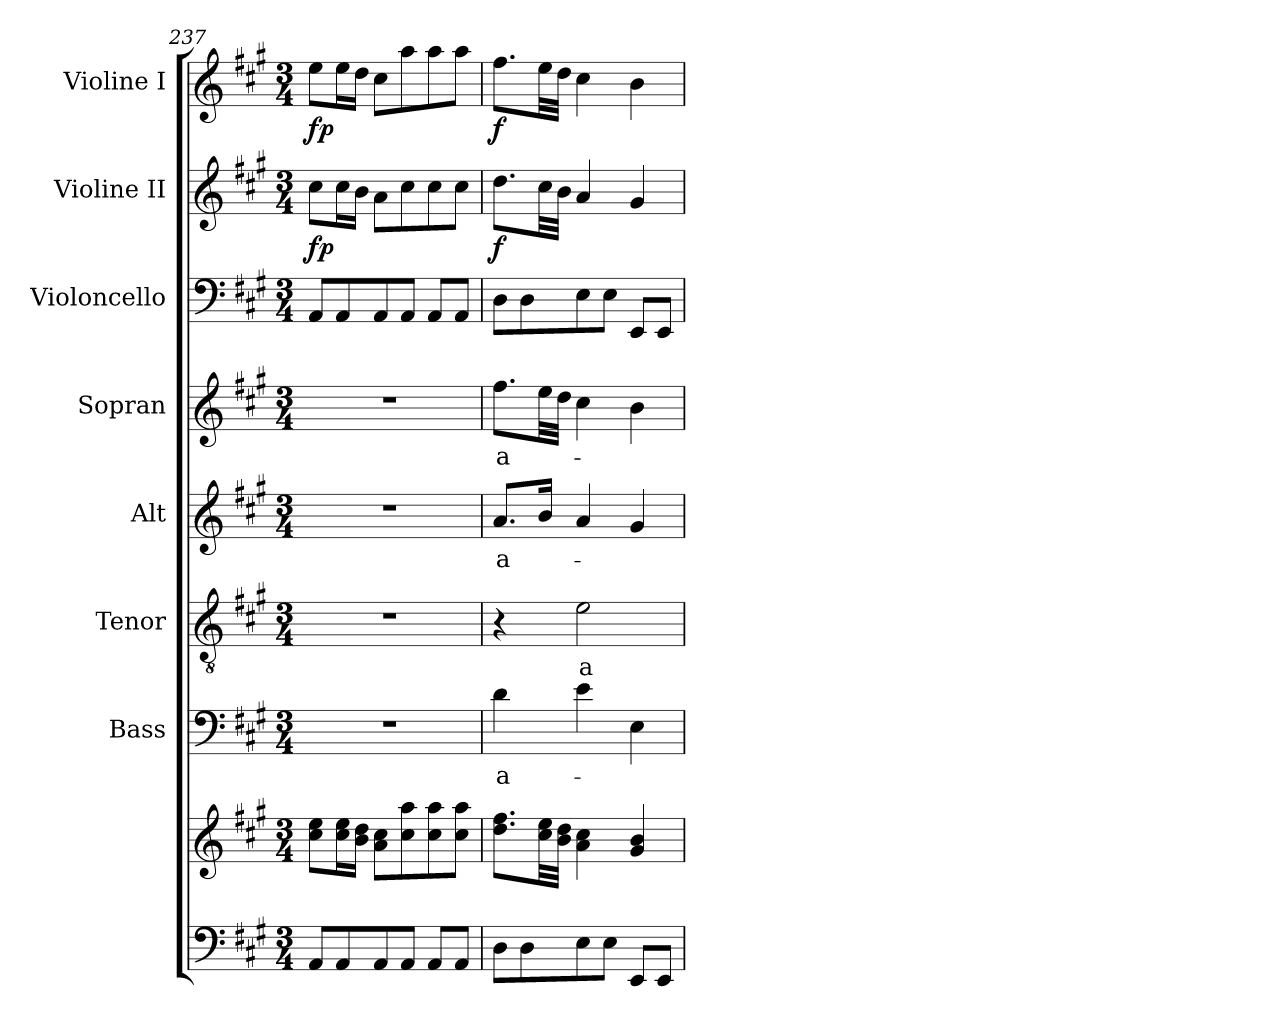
**kern	**kern	**kern	**text	**kern	**text	**kern	**text	**kern	**text	**kern	**kern	**dynam	**kern	**dynam
*part8	*part8	*part7	*part7	*part6	*part6	*part5	*part5	*part4	*part4	*part3	*part2	*part2	*part1	*part1
*staff9	*staff8	*staff7	*staff7	*staff6	*staff6	*staff5	*staff5	*staff4	*staff4	*staff3	*staff2	*staff2	*staff1	*staff1
*	*	*I"Bass	*	*I"Tenor	*	*I"Alt	*	*I"Sopran	*	*I"Violoncello	*I"Violine II	*	*I"Violine I	*
*	*	*I'B.	*	*I'T.	*	*I'A.	*	*I'S.	*	*I'Vc.	*I'Vl. II	*	*I'Vl. I	*
*clefF4	*clefG2	*clefF4	*	*clefGv2	*	*clefG2	*	*clefG2	*	*clefF4	*clefG2	*	*clefG2	*
*	*	*	*	*	*	*	*	*	*	*ITrd7c12	*	*	*	*
*k[f#c#g#]	*k[f#c#g#]	*k[f#c#g#]	*	*k[f#c#g#]	*	*k[f#c#g#]	*	*k[f#c#g#]	*	*k[f#c#g#]	*k[f#c#g#]	*	*k[f#c#g#]	*
*A:	*A:	*A:	*	*A:	*	*A:	*	*A:	*	*A:	*A:	*	*A:	*
*M3/4	*M3/4	*M3/4	*	*M3/4	*	*M3/4	*	*M3/4	*	*M3/4	*M3/4	*	*M3/4	*
=237	=237	=237	=237	=237	=237	=237	=237	=237	=237	=237	=237	=237	=237	=237
!	!	!	!	!	!	!	!	!	!	!	!	!LO:DY:b	!	!LO:DY:b
8AA/L	8cc#\ 8ee\L	2.r	.	2.r	.	2.r	.	2.r	.	8AAA/L	8cc#\L	fp	8ee\L	fp
8AA/	16cc#\ 16ee\L	.	.	.	.	.	.	.	.	8AAA/	16cc#\L	.	16ee\L	.
.	16b\ 16dd\JJ	.	.	.	.	.	.	.	.	.	16b\JJ	.	16dd\JJ	.
8AA/	8a\ 8cc#\L	.	.	.	.	.	.	.	.	8AAA/	8a\L	.	8cc#\L	.
8AA/J	8cc#\ 8aa\	.	.	.	.	.	.	.	.	8AAA/J	8cc#\	.	8aa\	.
8AA/L	8cc#\ 8aa\	.	.	.	.	.	.	.	.	8AAA/L	8cc#\	.	8aa\	.
8AA/J	8cc#\ 8aa\J	.	.	.	.	.	.	.	.	8AAA/J	8cc#\J	.	8aa\J	.
=238	=238	=238	=238	=238	=238	=238	=238	=238	=238	=238	=238	=238	=238	=238
!	!	!	!LO:LY:b	!	!	!	!LO:LY:b	!	!LO:LY:b	!	!	!LO:DY:b	!	!LO:DY:b
8D\L	8.dd\ 8.ff#\L	4d\	a-	4r	.	8.a/L	a-	8.ff#\L	a-	8DD\L	8.dd\L	f	8.ff#\L	f
8D\	.	.	.	.	.	.	.	.	.	8DD\	.	.	.	.
.	32cc#\ 32ee\LL	.	.	.	.	16b/Jk	.	32ee\LL	.	.	32cc#\LL	.	32ee\LL	.
.	32b\ 32dd\JJJ	.	.	.	.	.	.	32dd\JJJ	.	.	32b\JJJ	.	32dd\JJJ	.
!	!	!	!	!	!LO:LY:b	!	!	!	!	!	!	!	!	!
8E\	4a\ 4cc#\	4e\	.	2e\	a-	4a/	.	4cc#\	.	8EE\	4a/	.	4cc#\	.
8E\J	.	.	.	.	.	.	.	.	.	8EE\J	.	.	.	.
8EE/L	4g#/ 4b/	4E\	.	.	.	4g#/	.	4b\	.	8EEE/L	4g#/	.	4b\	.
8EE/J	.	.	.	.	.	.	.	.	.	8EEE/J	.	.	.	.
=	=	=	=	=	=	=	=	=	=	=	=	=	=	=
*-	*-	*-	*-	*-	*-	*-	*-	*-	*-	*-	*-	*-	*-	*-
